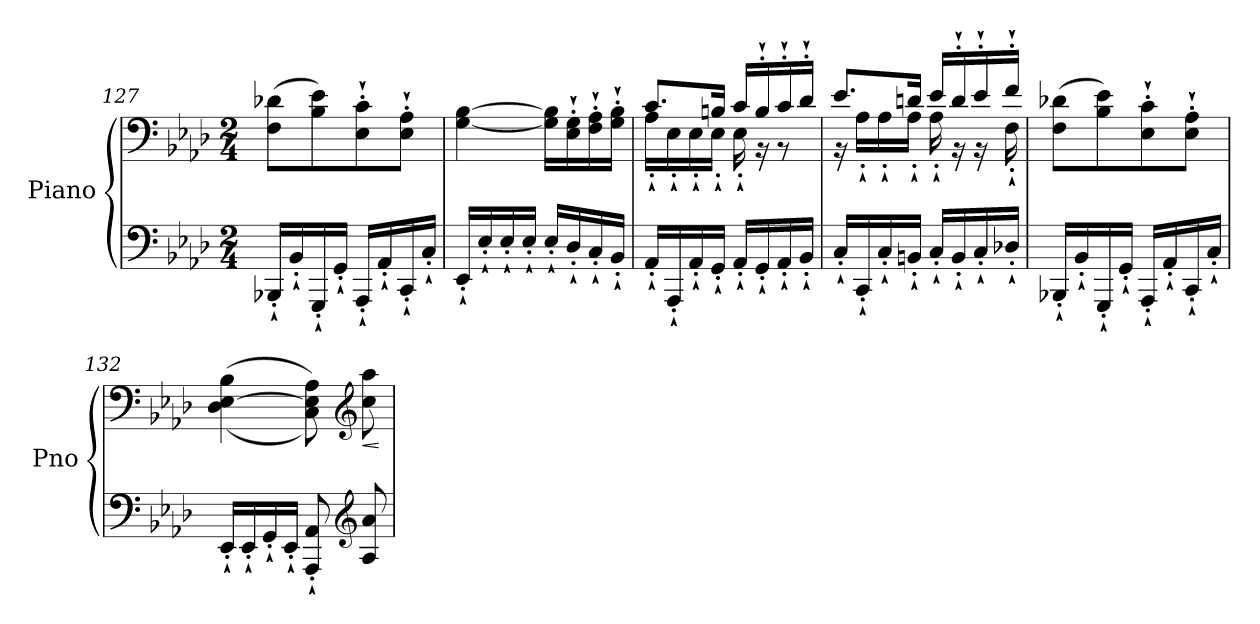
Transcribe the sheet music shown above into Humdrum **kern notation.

**kern	**kern	**dynam
*part1	*part1	*part1
*staff2	*staff1	*staff1/2
*I"Piano	*	*
*I'Pno	*	*
!!LO:LB:g=z
*clefF4	*clefF4	*
*k[b-e-a-d-]	*k[b-e-a-d-]	*
*M2/4	*M2/4	*
=127	=127	=127
!	!	!LO:DY:b
16BBB-X'`/LL	(8F\ 8d-X\L	other-dynamics
16BB-'`/	.	.
16GGG'`/	8B-\ 8e-\)	.
16GG'`/JJ	.	.
16AAA-'`/LL	8E-\'` 8c\'`	.
16AA-'`/	.	.
16CC'`/	8E-\'` 8A-\'`J	.
16C'`/JJ	.	.
!!LO:LB:g=z
=128	=128	=128
16EE-'`/LL	[4G\ [4B-\	.
16E-'`/	.	.
16E-'`/	.	.
16E-'`/JJ	.	.
16E-'`/LL	16G\] 16B-\]LL	.
16D-'`/	16E-\'` 16G\'`	.
16C'`/	16F\'` 16A-\'`	.
16BB-'`/JJ	16G\'` 16B-\'`JJ	.
=129	=129	=129
*	*^	*
16AA-'`/LL	8.c/L	16A-'`\LL	.
16AAA-'`/	.	16E-'`\	.
16AA-'`/	.	16E-'`\	.
16GG'`/JJ	16Bn/Jk	16E-'`\JJ	.
16AA-'`/LL	16c/LL	16E-'`\	.
16GG'`/	16B'`/	16r	.
16AA-'`/	16c'`/	8r	.
16BB-'`/JJ	16d-'`/JJ	.	.
=130	=130	=130	=130
16C'`/LL	8.e-/L	16r	.
16CC'`/	.	16A-'`\LL	.
16C'`/	.	16A-'`\	.
16BBn'`/JJ	16dn/Jk	16A-'`\JJ	.
16C'`/LL	16e-/LL	16A-'`\	.
16BB'`/	16d'`/	16r	.
16C'`/	16e-'`/	16r	.
16D-X'`/JJ	16f'`/JJ	16F'`\	.
*	*v	*v	*
=131	=131	=131
16BBB-X'`/LL	(8F\ 8d-X\L	.
16BB-'`/	.	.
16GGG'`/	8B-\ 8e-\)	.
16GG'`/JJ	.	.
16AAA-'`/LL	8E-\'` 8c\'`	.
16AA-'`/	.	.
16CC'`/	8E-\'` 8A-\'`J	.
16C'`/JJ	.	.
=132	=132	=132
16EE-'`/LL	(>(4D-\ [4E-\ 4B-\	.
16EE-'`/	.	.
16GG'`/	.	.
16EE-'`/JJ	.	.
8AAA-/'` 8AA-/'`	8C\ 8E-\] 8A-\))	.
*clefG2	*clefG2	*
!	!	!LO:HP:b
8A-/ 8a-/	8cc\ 8aa-\	<
.	.	[
=	=	=
*-	*-	*-
